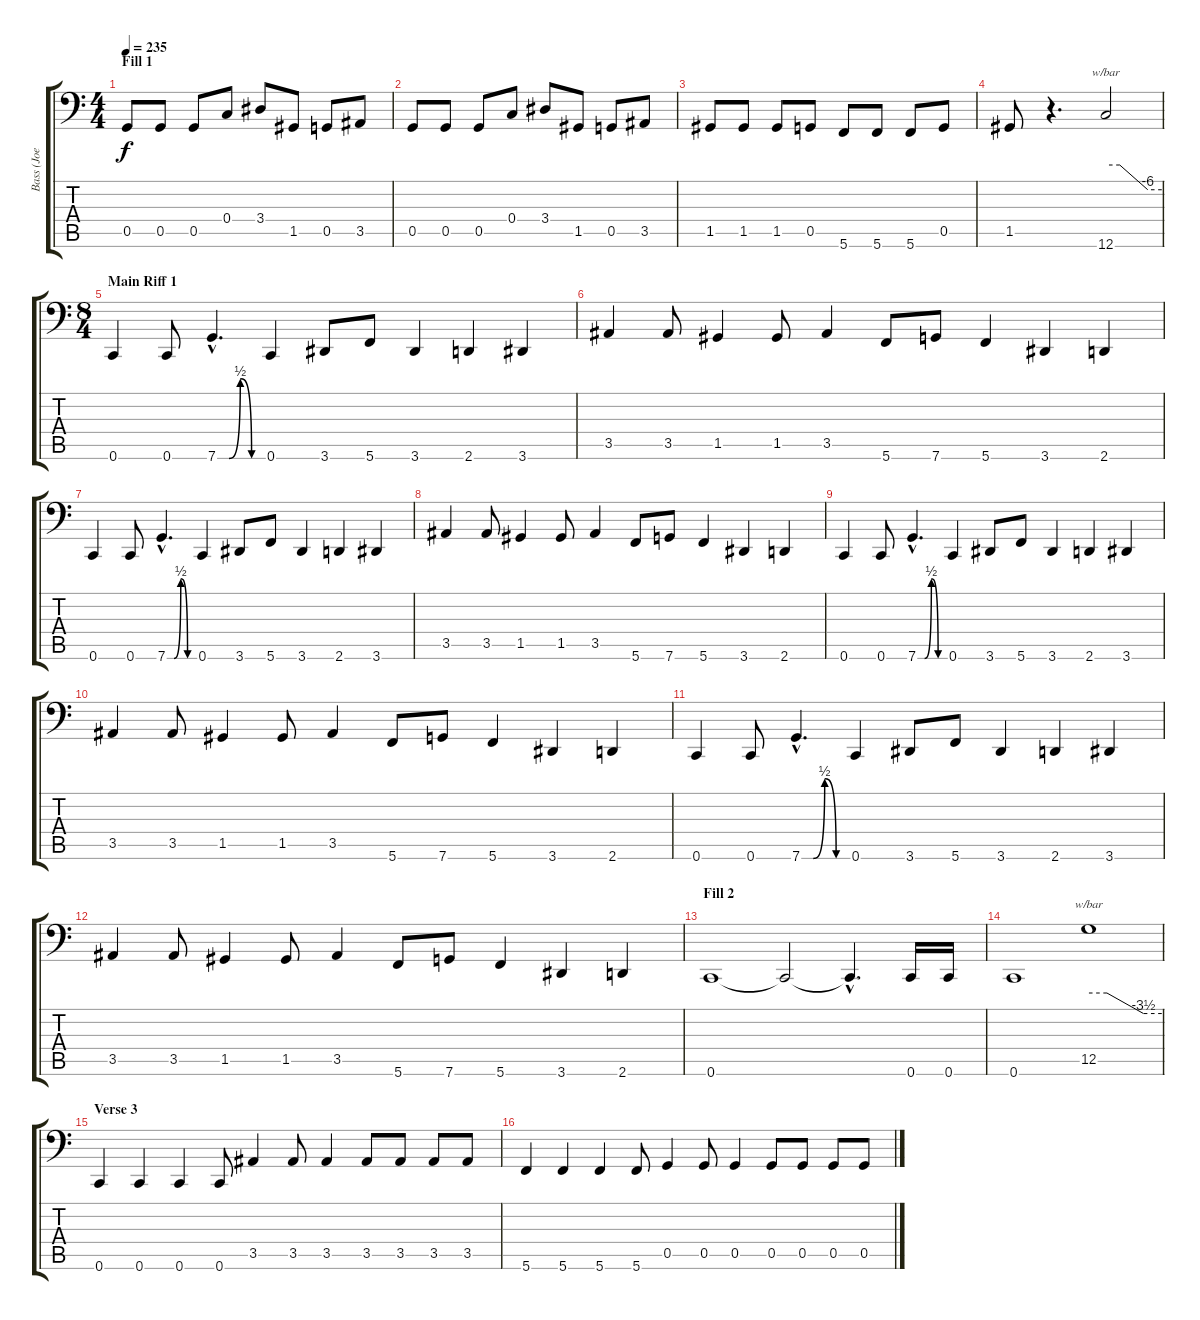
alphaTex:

\track ("Bass (Joe P.)" "Bass (Joe ") {instrument electricbasspick}
\staff {score tabs}
\tuning (D3 A2 F2 C2 G1 C1) {hide}
\ts (4 4)
\section ("" "Fill 1")
\tempo 235
\clef f4
\ks c
0.5.8{dy f} 0.5.8 0.5.8 0.4.8 3.4.8 1.5.8 0.5.8 3.5.8 |
0.5.8 0.5.8 0.5.8 0.4.8 3.4.8 1.5.8 0.5.8 3.5.8 |
1.5.8 1.5.8 1.5.8 0.5.8 5.6.8 5.6.8 5.6.8 0.5.8 |
1.5.8 r.4{d} 12.6.2{tbe (custom default 0 0 15 0 45 -24 60 -24)} |
\ts (8 4)
\section ("" "Main Riff 1")
0.6.4 0.6.8 7.6{be (custom 0 0 15 0 30 2 45 0 60 0) hac}.4{d} 0.6.4 3.6.8 5.6.8 3.6.4 2.6.4 3.6.4 |
3.5.4 3.5.8 1.5.4 1.5.8 3.5.4 5.6.8 7.6.8 5.6.4 3.6.4 2.6.4 |
0.6.4 0.6.8 7.6{be (custom 0 0 15 0 30 2 45 0 60 0) hac}.4{d} 0.6.4 3.6.8 5.6.8 3.6.4 2.6.4 3.6.4 |
3.5.4 3.5.8 1.5.4 1.5.8 3.5.4 5.6.8 7.6.8 5.6.4 3.6.4 2.6.4 |
0.6.4 0.6.8 7.6{be (custom 0 0 15 0 30 2 45 0 60 0) hac}.4{d} 0.6.4 3.6.8 5.6.8 3.6.4 2.6.4 3.6.4 |
3.5.4 3.5.8 1.5.4 1.5.8 3.5.4 5.6.8 7.6.8 5.6.4 3.6.4 2.6.4 |
0.6.4 0.6.8 7.6{be (custom 0 0 15 0 30 2 45 0 60 0) hac}.4{d} 0.6.4 3.6.8 5.6.8 3.6.4 2.6.4 3.6.4 |
3.5.4 3.5.8 1.5.4 1.5.8 3.5.4 5.6.8 7.6.8 5.6.4 3.6.4 2.6.4 |
\section ("" "Fill 2")
0.6.1 0.6{t}.2 0.6{hac t}.4{d} 0.6.16 0.6.16 |
0.6.1 12.5.1{tbe (custom default 0 0 15 0 45 -14 60 -14)} |
\section ("" "Verse 3")
0.6.4 0.6.4 0.6.4 0.6.8 3.5.4 3.5.8 3.5.4 3.5.8 3.5.8 3.5.8 3.5.8 |
5.6.4 5.6.4 5.6.4 5.6.8 0.5.4 0.5.8 0.5.4 0.5.8 0.5.8 0.5.8 0.5.8
